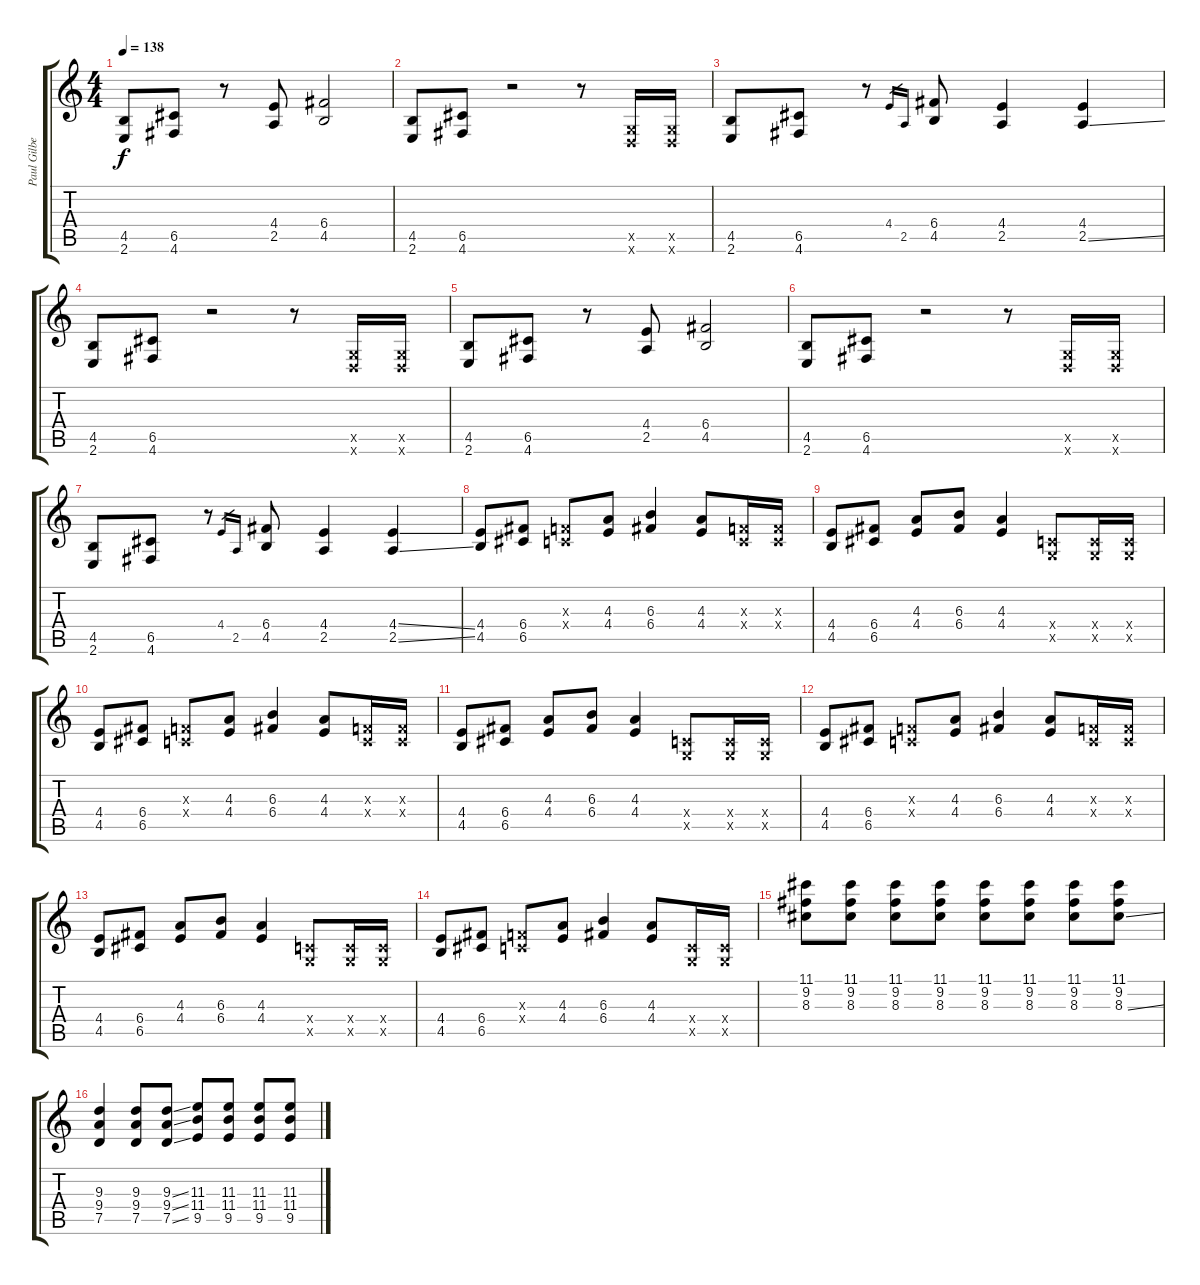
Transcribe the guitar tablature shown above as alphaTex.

\track ("Paul Gilbert 2" "Paul Gilbe") {instrument distortionguitar}
\staff {score tabs}
\tuning (D4 A3 F3 C3 G2 D2) {hide}
\ts (4 4)
\tempo 138
\clef g2
\ks c
(4.5 2.6).8{dy f} (6.5 4.6).8 r.8 (4.4 2.5).8 (6.4 4.5).2 |
(4.5 2.6).8 (6.5 4.6).8 r.2 r.8 (0.5{x} 0.6{x}).16 (0.5{x} 0.6{x}).16 |
(4.5 2.6).8 (6.5 4.6).8 r.8 4.4.16{gr} 2.5.16{gr} (6.4 4.5).8 (4.4 2.5).4 (4.4 2.5{ss}).4 |
(4.5 2.6).8 (6.5 4.6).8 r.2 r.8 (0.5{x} 0.6{x}).16 (0.5{x} 0.6{x}).16 |
(4.5 2.6).8 (6.5 4.6).8 r.8 (4.4 2.5).8 (6.4 4.5).2 |
(4.5 2.6).8 (6.5 4.6).8 r.2 r.8 (0.5{x} 0.6{x}).16 (0.5{x} 0.6{x}).16 |
(4.5 2.6).8 (6.5 4.6).8 r.8 4.4.16{gr} 2.5.16{gr} (6.4 4.5).8 (4.4 2.5).4 (4.4{ss} 2.5{ss}).4 |
(4.4 4.5).8 (6.4 6.5).8 (0.3{x} 0.4{x}).8 (4.3 4.4).8 (6.3 6.4).4 (4.3 4.4).8 (0.3{x} 0.4{x}).16 (0.3{x} 0.4{x}).16 |
(4.4 4.5).8 (6.4 6.5).8 (4.3 4.4).8 (6.3 6.4).8 (4.3 4.4).4 (0.4{x} 0.5{x}).8 (0.4{x} 0.5{x}).16 (0.4{x} 0.5{x}).16 |
(4.4 4.5).8 (6.4 6.5).8 (0.3{x} 0.4{x}).8 (4.3 4.4).8 (6.3 6.4).4 (4.3 4.4).8 (0.3{x} 0.4{x}).16 (0.3{x} 0.4{x}).16 |
(4.4 4.5).8 (6.4 6.5).8 (4.3 4.4).8 (6.3 6.4).8 (4.3 4.4).4 (0.4{x} 0.5{x}).8 (0.4{x} 0.5{x}).16 (0.4{x} 0.5{x}).16 |
(4.4 4.5).8 (6.4 6.5).8 (0.3{x} 0.4{x}).8 (4.3 4.4).8 (6.3 6.4).4 (4.3 4.4).8 (0.3{x} 0.4{x}).16 (0.3{x} 0.4{x}).16 |
(4.4 4.5).8 (6.4 6.5).8 (4.3 4.4).8 (6.3 6.4).8 (4.3 4.4).4 (0.4{x} 0.5{x}).8 (0.4{x} 0.5{x}).16 (0.4{x} 0.5{x}).16 |
(4.4 4.5).8 (6.4 6.5).8 (0.3{x} 0.4{x}).8 (4.3 4.4).8 (6.3 6.4).4 (4.3 4.4).8 (0.4{x} 0.5{x}).16 (0.4{x} 0.5{x}).16 |
(11.1 9.2 8.3).8 (11.1 9.2 8.3).8 (11.1 9.2 8.3).8 (11.1 9.2 8.3).8 (11.1 9.2 8.3).8 (11.1 9.2 8.3).8 (11.1 9.2 8.3).8 (11.1 9.2 8.3{ss}).8 |
(9.3 9.4 7.5).4 (9.3 9.4 7.5).8 (9.3{ss} 9.4{ss} 7.5{ss}).8 (11.3 11.4 9.5).8 (11.3 11.4 9.5).8 (11.3 11.4 9.5).8 (11.3{ss} 11.4{ss} 9.5{ss}).8
